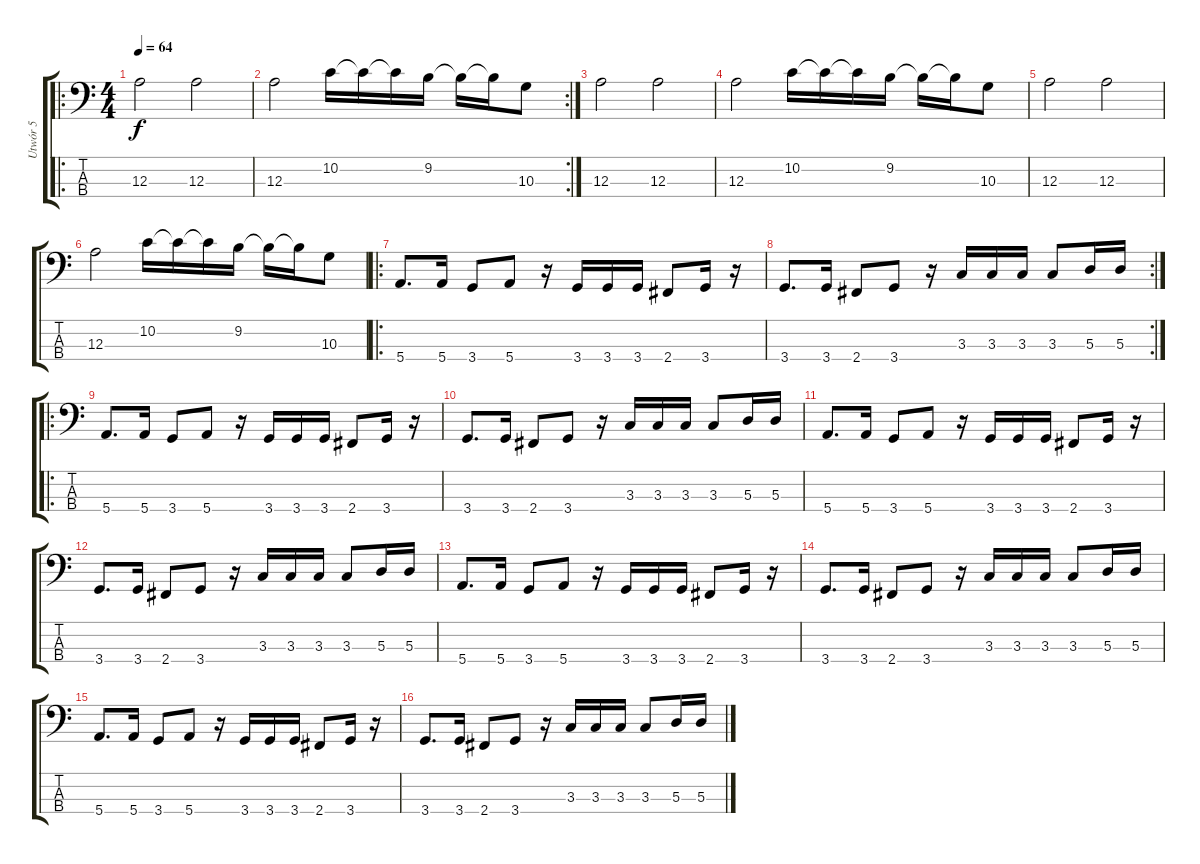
\track ("Utwór 5" "Utwór 5") {instrument electricbassfinger}
\staff {score tabs}
\tuning (G2 D2 A1 E1) {hide}
\ro
\ts (4 4)
\tempo 64
\clef f4
\ks c
12.3.2{dy f instrument acousticbass} 12.3.2 |
\rc 2
12.3.2 10.2.16 10.2{t}.16 10.2{t}.16 9.2.16 9.2{t}.16 9.2{t}.16 10.3.8 |
12.3.2 12.3.2 |
12.3.2 10.2.16 10.2{t}.16 10.2{t}.16 9.2.16 9.2{t}.16 9.2{t}.16 10.3.8 |
12.3.2 12.3.2 |
12.3.2 10.2.16 10.2{t}.16 10.2{t}.16 9.2.16 9.2{t}.16 9.2{t}.16 10.3.8 |
\ro
5.4.8{d instrument electricbassfinger} 5.4.16 3.4.8 5.4.8 r.16 3.4.16 3.4.16 3.4.16 2.4.8 3.4.16 r.16 |
\rc 2
3.4.8{d} 3.4.16 2.4.8 3.4.8 r.16 3.3.16 3.3.16 3.3.16 3.3.8 5.3.16 5.3.16 |
\ro
5.4.8{d} 5.4.16 3.4.8 5.4.8 r.16 3.4.16 3.4.16 3.4.16 2.4.8 3.4.16 r.16 |
3.4.8{d} 3.4.16 2.4.8 3.4.8 r.16 3.3.16 3.3.16 3.3.16 3.3.8 5.3.16 5.3.16 |
5.4.8{d} 5.4.16 3.4.8 5.4.8 r.16 3.4.16 3.4.16 3.4.16 2.4.8 3.4.16 r.16 |
3.4.8{d} 3.4.16 2.4.8 3.4.8 r.16 3.3.16 3.3.16 3.3.16 3.3.8 5.3.16 5.3.16 |
5.4.8{d} 5.4.16 3.4.8 5.4.8 r.16 3.4.16 3.4.16 3.4.16 2.4.8 3.4.16 r.16 |
3.4.8{d} 3.4.16 2.4.8 3.4.8 r.16 3.3.16 3.3.16 3.3.16 3.3.8 5.3.16 5.3.16 |
5.4.8{d} 5.4.16 3.4.8 5.4.8 r.16 3.4.16 3.4.16 3.4.16 2.4.8 3.4.16 r.16 |
3.4.8{d} 3.4.16 2.4.8 3.4.8 r.16 3.3.16 3.3.16 3.3.16 3.3.8 5.3.16 5.3.16
